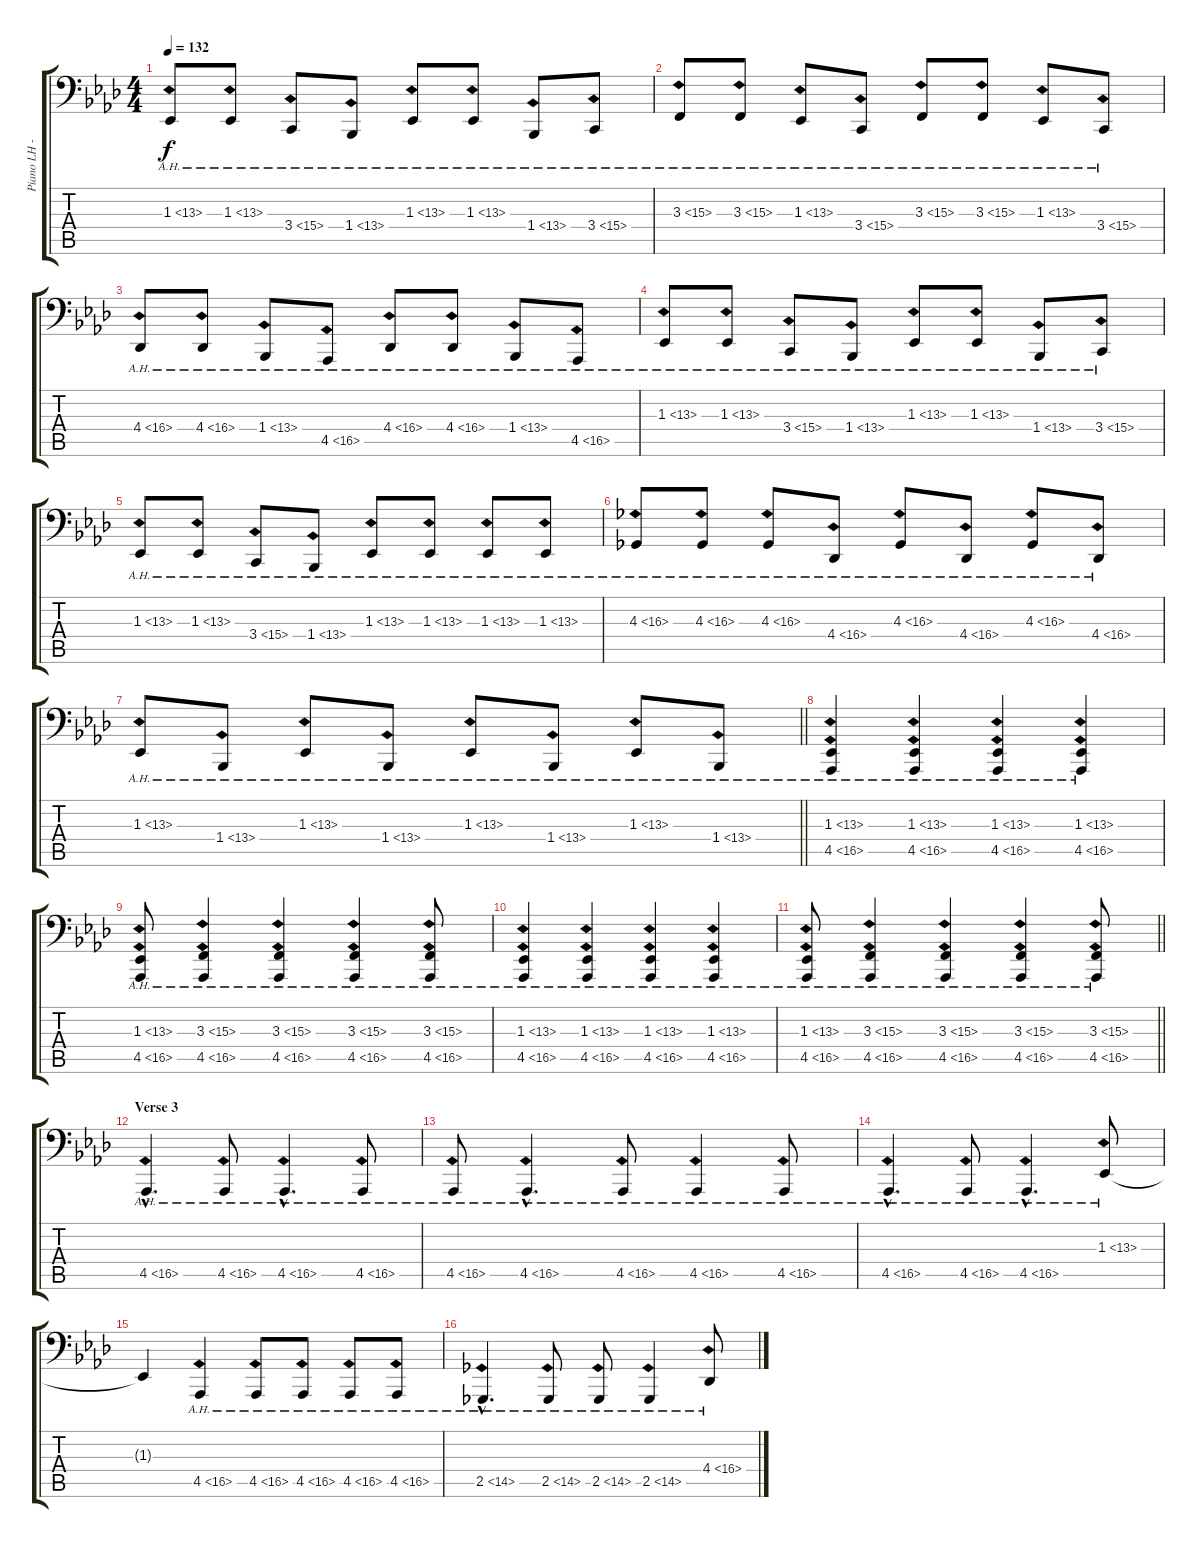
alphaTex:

\track ("Piano LH - Elton John" "Piano LH -") {instrument acousticgrandpiano}
\staff {score tabs}
\tuning (C3 G2 D2 A1 E1 B0) {hide}
\ts (4 4)
\tempo 132
\clef f4
\ks ab
1.3{ah 12}.8{dy f} 1.3{ah 12}.8 3.4{ah 12}.8 1.4{ah 12}.8 1.3{ah 12}.8 1.3{ah 12}.8 1.4{ah 12}.8 3.4{ah 12}.8 |
3.3{ah 12}.8 3.3{ah 12}.8 1.3{ah 12}.8 3.4{ah 12}.8 3.3{ah 12}.8 3.3{ah 12}.8 1.3{ah 12}.8 3.4{ah 12}.8 |
4.4{ah 12}.8 4.4{ah 12}.8 1.4{ah 12}.8 4.5{ah 12}.8 4.4{ah 12}.8 4.4{ah 12}.8 1.4{ah 12}.8 4.5{ah 12}.8 |
1.3{ah 12}.8 1.3{ah 12}.8 3.4{ah 12}.8 1.4{ah 12}.8 1.3{ah 12}.8 1.3{ah 12}.8 1.4{ah 12}.8 3.4{ah 12}.8 |
1.3{ah 12}.8 1.3{ah 12}.8 3.4{ah 12}.8 1.4{ah 12}.8 1.3{ah 12}.8 1.3{ah 12}.8 1.3{ah 12}.8 1.3{ah 12}.8 |
4.3{ah 12}.8 4.3{ah 12}.8 4.3{ah 12}.8 4.4{ah 12}.8 4.3{ah 12}.8 4.4{ah 12}.8 4.3{ah 12}.8 4.4{ah 12}.8 |
\barLineRight lightlight
1.3{ah 12}.8 1.4{ah 12}.8 1.3{ah 12}.8 1.4{ah 12}.8 1.3{ah 12}.8 1.4{ah 12}.8 1.3{ah 12}.8 1.4{ah 12}.8 |
(1.3{ah 12} 4.5{ah 12}).4 (1.3{ah 12} 4.5{ah 12}).4 (1.3{ah 12} 4.5{ah 12}).4 (1.3{ah 12} 4.5{ah 12}).4 |
(1.3{ah 12} 4.5{ah 12}).8 (3.3{ah 12} 4.5{ah 12}).4 (3.3{ah 12} 4.5{ah 12}).4 (3.3{ah 12} 4.5{ah 12}).4 (3.3{ah 12} 4.5{ah 12}).8 |
(1.3{ah 12} 4.5{ah 12}).4 (1.3{ah 12} 4.5{ah 12}).4 (1.3{ah 12} 4.5{ah 12}).4 (1.3{ah 12} 4.5{ah 12}).4 |
\barLineRight lightlight
(1.3{ah 12} 4.5{ah 12}).8 (3.3{ah 12} 4.5{ah 12}).4 (3.3{ah 12} 4.5{ah 12}).4 (3.3{ah 12} 4.5{ah 12}).4 (3.3{ah 12} 4.5{ah 12}).8 |
\section ("" "Verse 3")
4.5{ah 12 hac}.4{d} 4.5{ah 12}.8 4.5{ah 12 hac}.4{d} 4.5{ah 12}.8 |
4.5{ah 12}.8 4.5{ah 12 hac}.4{d} 4.5{ah 12}.8 4.5{ah 12}.4 4.5{ah 12}.8 |
4.5{ah 12 hac}.4{d} 4.5{ah 12}.8 4.5{ah 12 hac}.4{d} 1.3{ah 12}.8 |
1.3{t}.4 4.5{ah 12}.4 4.5{ah 12}.8 4.5{ah 12}.8 4.5{ah 12}.8 4.5{ah 12}.8 |
2.5{ah 12 hac}.4{d} 2.5{ah 12}.8 2.5{ah 12}.8 2.5{ah 12}.4 4.4{ah 12}.8
